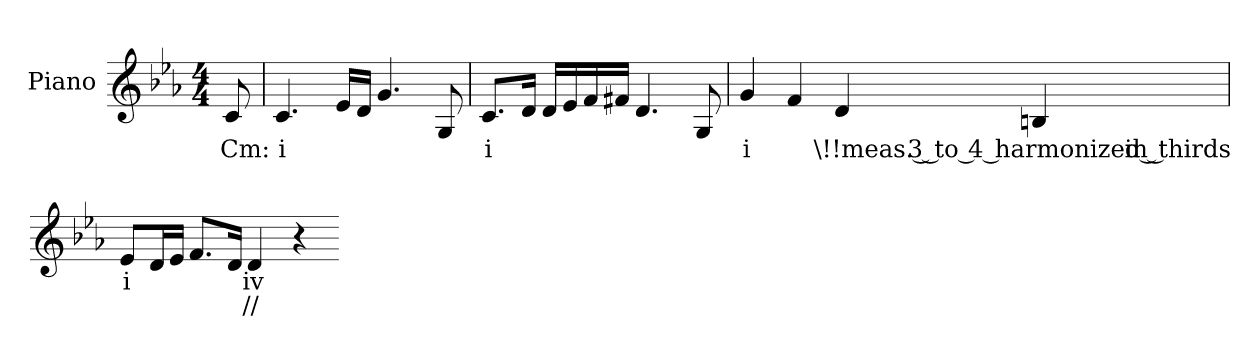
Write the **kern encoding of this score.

**kern	**text	**text
*part1	*part1	*part1
*staff1	*staff1	*staff1
*I"Piano	*	*
*I'Pno.	*	*
!!LO:PB:g=z
*clefG2	*	*
*k[b-e-a-]	*	*
*E-:	*	*
*M4/4	*	*
*MM90	*	*
=	=	=
!	!LO:LY:b:color=#000000	!
8ci/	Cm:	.
=	=	=
!	!LO:LY:b:color=#000000	!
4.ci/	i	.
16e-i/LL	.	.
16di/JJ	.	.
4.gi/	.	.
8Gi/	.	.
=	=	=
!	!LO:LY:b:color=#000000	!
8.ci/L	i	.
16di/Jk	.	.
16di/LL	.	.
16e-i/	.	.
16fi/	.	.
16f#Xi/JJ	.	.
4.di/	.	.
8Gi/	.	.
=	=	=
!	!LO:LY:b:color=#000000	!
4gi/	i	.
4fi/	.	.
!	!LO:LY:b:color=#000000	!
4di/	\!!meas. 3 to 4 harmonized in thirds	.
4Bni/	.	.
=1	=1	=1
!	!LO:LY:b:color=#000000	!
8e-i/L	i	.
16di/L	.	.
16e-i/JJ	.	.
8.fi/L	.	.
16di/Jk	.	.
!	!LO:LY:b:color=#000000	!LO:LY:b:color=#000000
4di/	iv	//
4r	.	.
=-	=-	=-
*-	*-	*-
